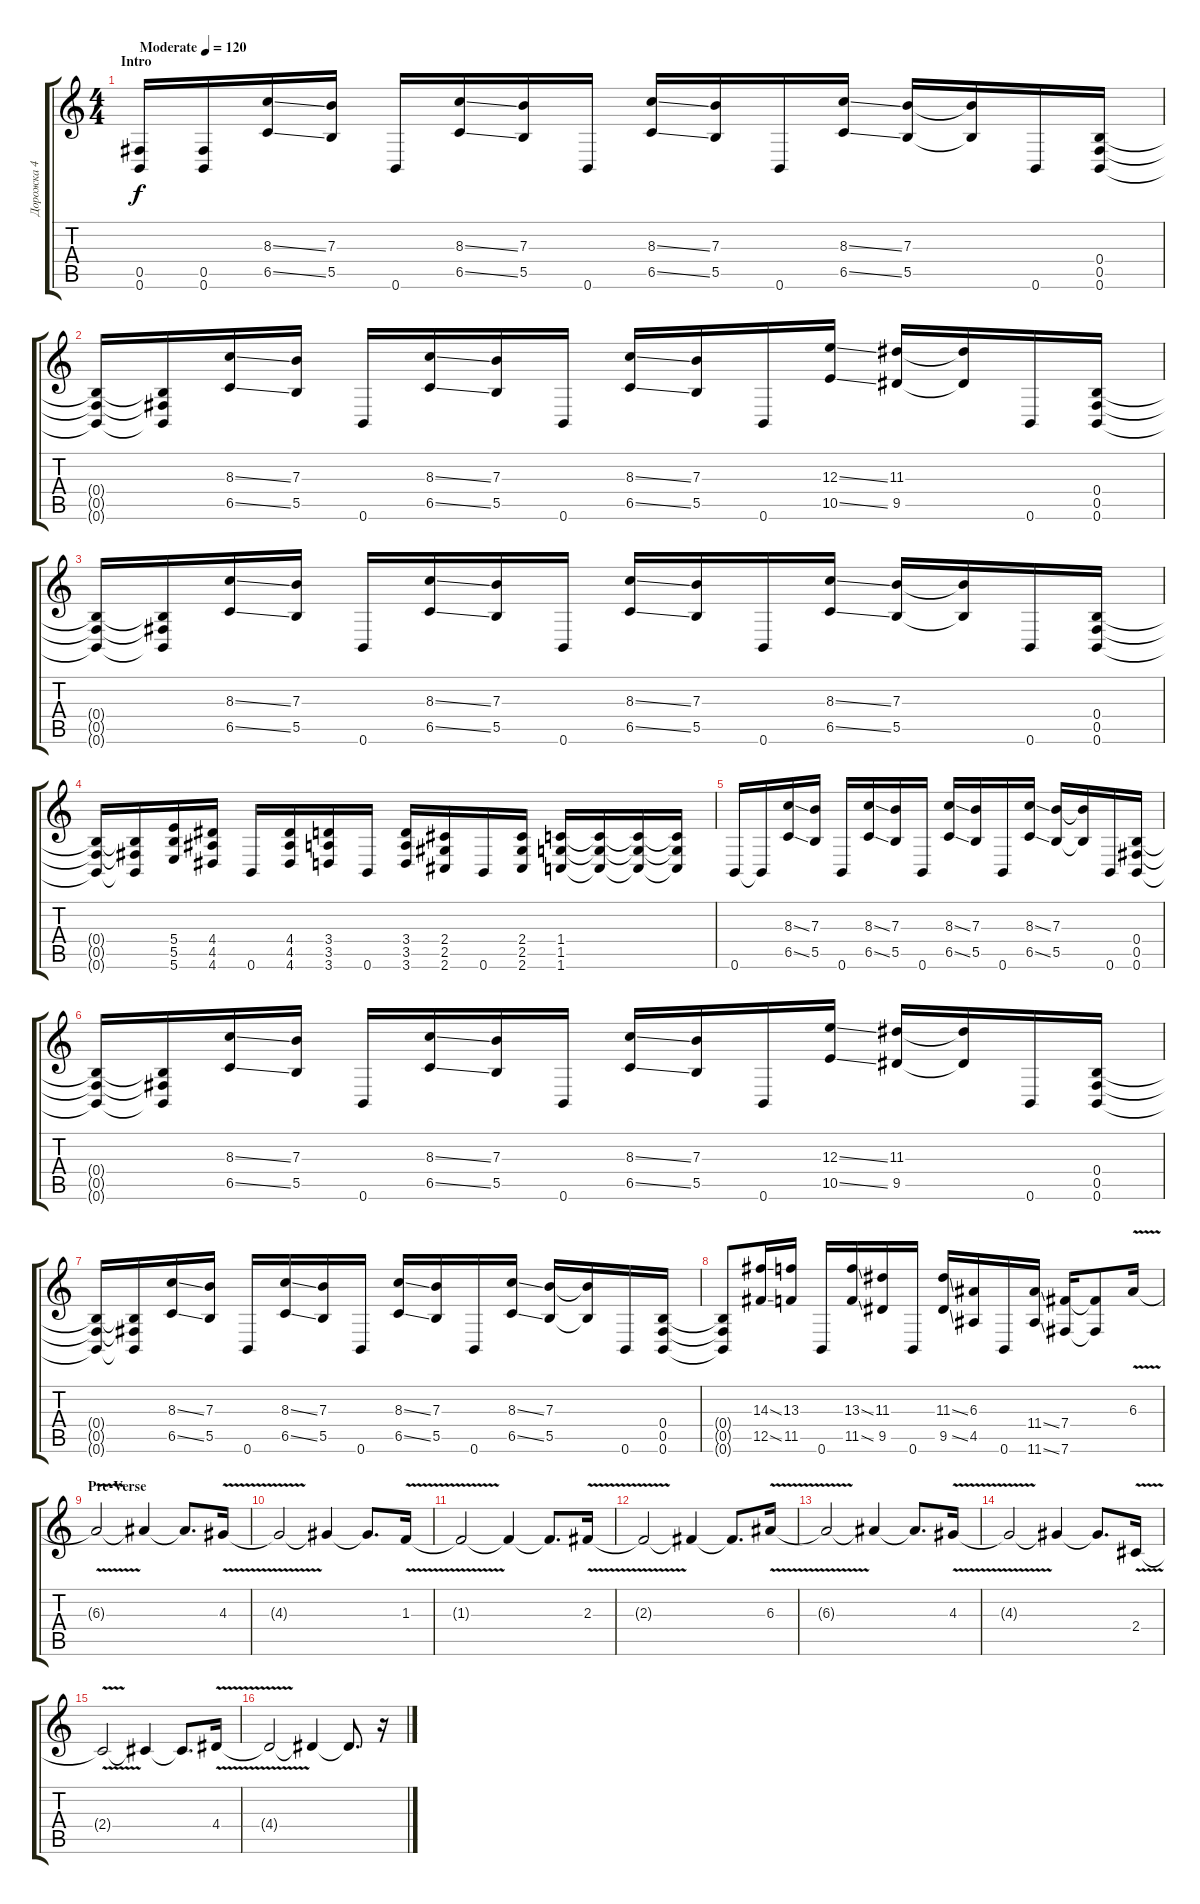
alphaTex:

\track ("Дорожка 4" "Дорожка 4") {instrument overdrivenguitar}
\staff {score tabs}
\tuning (Db4 Ab3 E3 B2 Gb2 B1) {hide}
\ts (4 4)
\section ("" "Intro")
\tempo (120 "Moderate")
\clef g2
\ks c
(0.5 0.6).16{dy f instrument overdrivenguitar} (0.5 0.6).16 (8.3{ss} 6.5{ss}).16 (7.3 5.5).16 0.6.16 (8.3{ss} 6.5{ss}).16 (7.3 5.5).16 0.6.16 (8.3{ss} 6.5{ss}).16 (7.3 5.5).16 0.6.16 (8.3{ss} 6.5{ss}).16 (7.3 5.5).16 (7.3{t} 5.5{t}).16 0.6.16 (0.4 0.5 0.6).16 |
(0.4{t} 0.5{t} 0.6{t}).16 (0.4{t} 0.5{t} 0.6{t}).16 (8.3{ss} 6.5{ss}).16 (7.3 5.5).16 0.6.16 (8.3{ss} 6.5{ss}).16 (7.3 5.5).16 0.6.16 (8.3{ss} 6.5{ss}).16 (7.3 5.5).16 0.6.16 (12.3{ss} 10.5{ss}).16 (11.3 9.5).16 (11.3{t} 9.5{t}).16 0.6.16 (0.4 0.5 0.6).16 |
(0.4{t} 0.5{t} 0.6{t}).16 (0.4{t} 0.5{t} 0.6{t}).16 (8.3{ss} 6.5{ss}).16 (7.3 5.5).16 0.6.16 (8.3{ss} 6.5{ss}).16 (7.3 5.5).16 0.6.16 (8.3{ss} 6.5{ss}).16 (7.3 5.5).16 0.6.16 (8.3{ss} 6.5{ss}).16 (7.3 5.5).16 (7.3{t} 5.5{t}).16 0.6.16 (0.4 0.5 0.6).16 |
(0.4{t} 0.5{t} 0.6{t}).16 (0.4{t} 0.5{t} 0.6{t}).16 (5.4 5.5 5.6).16 (4.4 4.5 4.6).16 0.6.16 (4.4 4.5 4.6).16 (3.4 3.5 3.6).16 0.6.16 (3.4 3.5 3.6).16 (2.4 2.5 2.6).16 0.6.16 (2.4 2.5 2.6).16 (1.4 1.5 1.6).16 (1.4{t} 1.5{t} 1.6{t}).16 (1.4{t} 1.5{t} 1.6{t}).16 (1.4{t} 1.5{t} 1.6{t}).16 |
0.6.16 0.6{t}.16 (8.3{ss} 6.5{ss}).16 (7.3 5.5).16 0.6.16 (8.3{ss} 6.5{ss}).16 (7.3 5.5).16 0.6.16 (8.3{ss} 6.5{ss}).16 (7.3 5.5).16 0.6.16 (8.3{ss} 6.5{ss}).16 (7.3 5.5).16 (7.3{t} 5.5{t}).16 0.6.16 (0.4 0.5 0.6).16 |
(0.4{t} 0.5{t} 0.6{t}).16 (0.4{t} 0.5{t} 0.6{t}).16 (8.3{ss} 6.5{ss}).16 (7.3 5.5).16 0.6.16 (8.3{ss} 6.5{ss}).16 (7.3 5.5).16 0.6.16 (8.3{ss} 6.5{ss}).16 (7.3 5.5).16 0.6.16 (12.3{ss} 10.5{ss}).16 (11.3 9.5).16 (11.3{t} 9.5{t}).16 0.6.16 (0.4 0.5 0.6).16 |
(0.4{t} 0.5{t} 0.6{t}).16 (0.4{t} 0.5{t} 0.6{t}).16 (8.3{ss} 6.5{ss}).16 (7.3 5.5).16 0.6.16 (8.3{ss} 6.5{ss}).16 (7.3 5.5).16 0.6.16 (8.3{ss} 6.5{ss}).16 (7.3 5.5).16 0.6.16 (8.3{ss} 6.5{ss}).16 (7.3 5.5).16 (7.3{t} 5.5{t}).16 0.6.16 (0.4 0.5 0.6).16 |
(0.4{t} 0.5{t} 0.6{t}).8 (14.3{ss} 12.5{ss}).16 (13.3 11.5).16 0.6.16 (13.3{ss} 11.5{ss}).16 (11.3 9.5).16 0.6.16 (11.3{ss} 9.5{ss}).16 (6.3 4.5).16 0.6.16 (11.4{ss} 11.6{ss}).16 (7.4 7.6).16 (7.4{t} 7.6{t}).8 6.3{v}.16 |
\section ("" "Pre-Verse")
6.3{t}.2 6.3{t}.4 6.3{t}.8{d} 4.3{v}.16 |
4.3{t}.2 4.3{t}.4 4.3{t}.8{d} 1.3{v}.16 |
1.3{t}.2 1.3{t}.4 1.3{t}.8{d} 2.3{v}.16 |
2.3{t}.2 2.3{t}.4 2.3{t}.8{d} 6.3{v}.16 |
6.3{t}.2 6.3{t}.4 6.3{t}.8{d} 4.3{v}.16 |
4.3{t}.2 4.3{t}.4 4.3{t}.8{d} 2.4{v}.16 |
2.4{t}.2 2.4{t}.4 2.4{t}.8{d} 4.4{v}.16 |
4.4{t}.2 4.4{t}.4 4.4{t}.8{d} r.16
